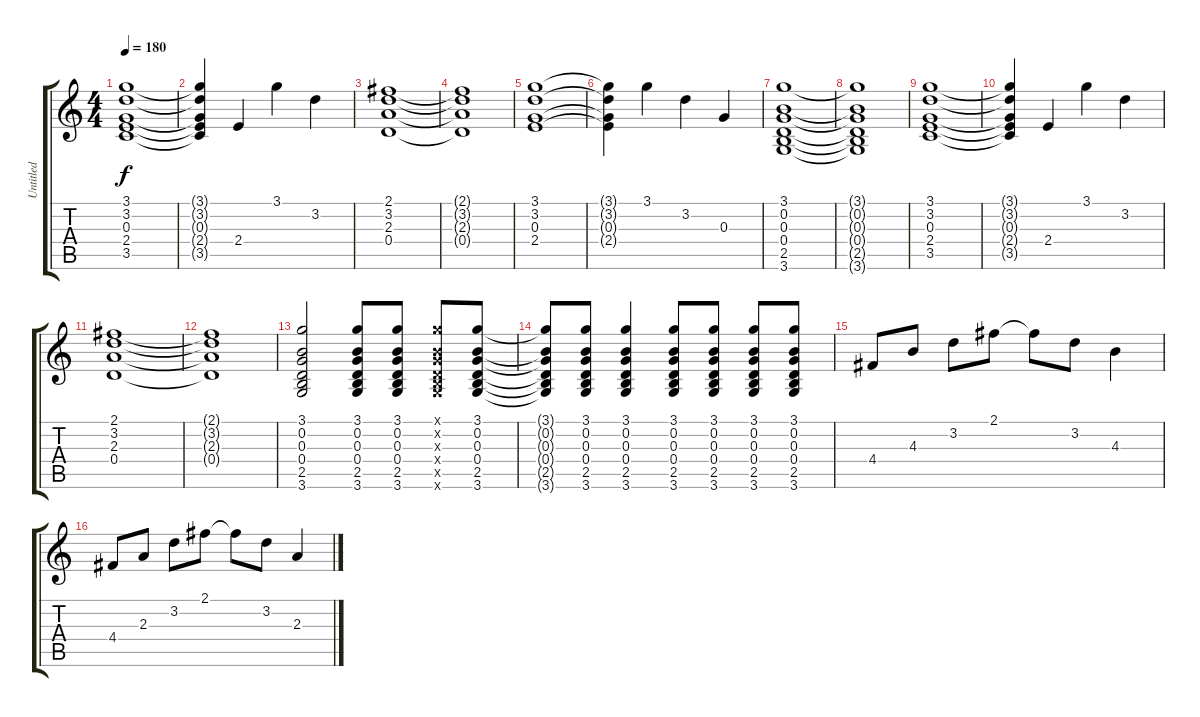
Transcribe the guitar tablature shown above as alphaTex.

\track ("Untitled" "Untitled") {instrument acousticguitarsteel}
\staff {score tabs}
\tuning (E4 B3 G3 D3 A2 E2) {hide}
\ts (4 4)
\tempo 180
\clef g2
\ks c
(3.1 3.2 0.3 2.4 3.5).1{dy f} |
(3.1{t} 3.2{t} 0.3{t} 2.4{t} 3.5{t}).4 2.4.4 3.1.4 3.2.4 |
(2.1 3.2 2.3 0.4).1 |
(2.1{t} 3.2{t} 2.3{t} 0.4{t}).1 |
(3.1 3.2 0.3 2.4).1 |
(3.1{t} 3.2{t} 0.3{t} 2.4{t}).4 3.1.4 3.2.4 0.3.4 |
(3.1 0.2 0.3 0.4 2.5 3.6).1 |
(3.1{t} 0.2{t} 0.3{t} 0.4{t} 2.5{t} 3.6{t}).1 |
(3.1 3.2 0.3 2.4 3.5).1 |
(3.1{t} 3.2{t} 0.3{t} 2.4{t} 3.5{t}).4 2.4.4 3.1.4 3.2.4 |
(2.1 3.2 2.3 0.4).1 |
(2.1{t} 3.2{t} 2.3{t} 0.4{t}).1 |
(3.1 0.2 0.3 0.4 2.5 3.6).2 (3.1 0.2 0.3 0.4 2.5 3.6).8 (3.1 0.2 0.3 0.4 2.5 3.6).8 (3.1{x} 0.2{x} 0.3{x} 0.4{x} 2.5{x} 3.6{x}).8 (3.1 0.2 0.3 0.4 2.5 3.6).8 |
(3.1{t} 0.2{t} 0.3{t} 0.4{t} 2.5{t} 3.6{t}).8 (3.1 0.2 0.3 0.4 2.5 3.6).8 (3.1 0.2 0.3 0.4 2.5 3.6).4 (3.1 0.2 0.3 0.4 2.5 3.6).8 (3.1 0.2 0.3 0.4 2.5 3.6).8 (3.1 0.2 0.3 0.4 2.5 3.6).8 (3.1 0.2 0.3 0.4 2.5 3.6).8 |
4.4.8 4.3.8 3.2.8 2.1.8 2.1{t}.8 3.2.8 4.3.4 |
4.4.8 2.3.8 3.2.8 2.1.8 2.1{t}.8 3.2.8 2.3.4
